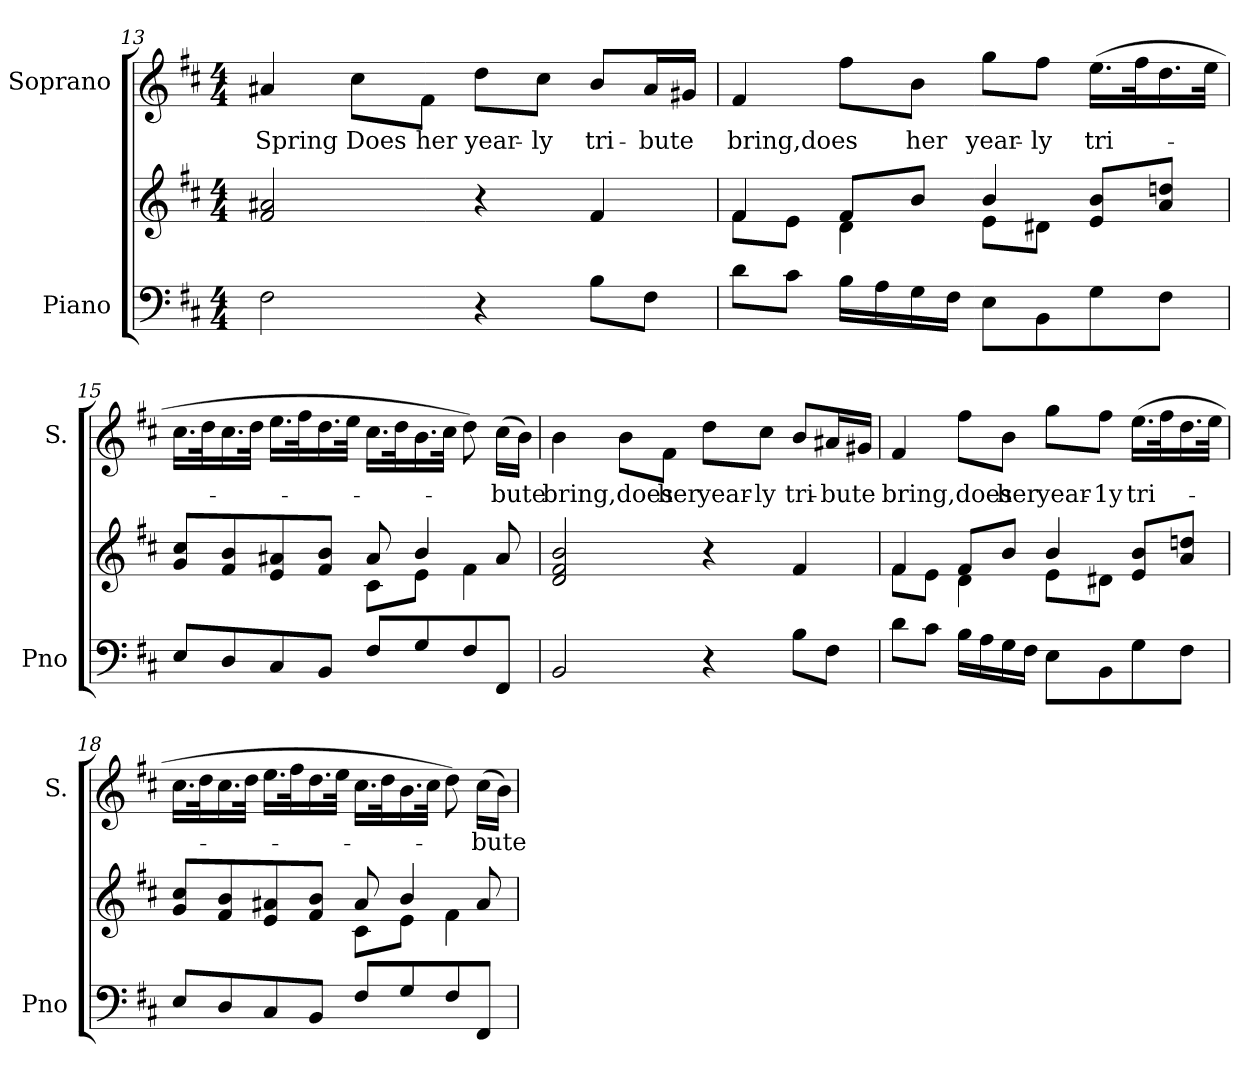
**kern	**kern	**kern	**text
*part2	*part2	*part1	*part1
*staff3	*staff2	*staff1	*staff1
*I"Piano	*	*I"Soprano	*
*I'Pno	*	*I'S.	*
!!LO:PB:g=z
*clefF4	*clefG2	*clefG2	*
*k[f#c#]	*k[f#c#]	*k[f#c#]	*
*M4/4	*M4/4	*M4/4	*
=13	=13	=13	=13
!	!	!	!LO:LY:b
2F#\	2f#/ 2a#X/	4a#X/	Spring
!	!	!	!LO:LY:b
.	.	8cc#\L	Does
!	!	!	!LO:LY:b
.	.	8f#\J	her
!	!	!	!LO:LY:b
4r	4r	8dd\L	year-
!	!	!	!LO:LY:b
.	.	8cc#\J	-ly
!	!	!	!LO:LY:b
8B\L	4f#/	8b/L	tri-
!	!	!	!LO:LY:b
8F#\J	.	16a#/L	-bute
.	.	16g#X/JJ	.
=14	=14	=14	=14
*	*^	*	*
!	!	!	!	!LO:LY:b
8d\L	4f#/	8f#\L	4f#/	bring,does
8c#\J	.	8e\J	.	.
16B\LL	8f#/L	4d\	8ff#\L	.
16A\	.	.	.	.
!	!	!	!	!LO:LY:b
16G\	8b/J	.	8b\J	her
16F#\JJ	.	.	.	.
!	!	!	!	!LO:LY:b
8E\L	4b/	8e\L	8gg\L	year-
!	!	!	!	!LO:LY:b
8BB\	.	8d#X\J	8ff#\J	-ly
!	!	!	!	!LO:LY:b
8G\	8e/ 8b/L	4ryy	(>16.ee\LL	tri-
.	.	.	32ff#\K	.
8F#\J	8a/ 8ddn/J	.	16.dd\	.
.	.	.	32ee\JJk	.
=15	=15	=15	=15	=15
8E/L	8g/ 8cc#/L	2ryy	16.cc#\LL	.
.	.	.	32dd\K	.
8D/	8f#/ 8b/	.	16.cc#\	.
.	.	.	32dd\JJk	.
8C#/	8e/ 8a#X/	.	16.ee\LL	.
.	.	.	32ff#\K	.
8BB/J	8f#/ 8b/J	.	16.dd\	.
.	.	.	32ee\JJk	.
8F#/L	8a#/	8c#\L	16.cc#\LL	.
.	.	.	32dd\K	.
8G/	4b/	8e\J	16.b\	.
.	.	.	32cc#\JJk	.
8F#/	.	4f#\	8dd\)	.
!	!	!	!	!LO:LY:b
8FF#/J	8a#/	.	(>16cc#\LL	-bute
.	.	.	16b\JJ)	.
*	*v	*v	*	*
!!LO:LB:g=z
=16	=16	=16	=16
!	!	!	!LO:LY:b
2BB/	2d/ 2f#/ 2b/	4b\	bring,does
.	.	8b\L	.
!	!	!	!LO:LY:b
.	.	8f#\J	her
!	!	!	!LO:LY:b
4r	4r	8dd\L	year-
!	!	!	!LO:LY:b
.	.	8cc#\J	-ly
!	!	!	!LO:LY:b
8B\L	4f#/	8b/L	tri-
!	!	!	!LO:LY:b
8F#\J	.	16a#X/L	-bute
.	.	16g#X/JJ	.
=17	=17	=17	=17
*	*^	*	*
!	!	!	!	!LO:LY:b
8d\L	4f#/	8f#\L	4f#/	bring,does
8c#\J	.	8e\J	.	.
16B\LL	8f#/L	4d\	8ff#\L	.
16A\	.	.	.	.
!	!	!	!	!LO:LY:b
16G\	8b/J	.	8b\J	her
16F#\JJ	.	.	.	.
!	!	!	!	!LO:LY:b
8E\L	4b/	8e\L	8gg\L	year-
!	!	!	!	!LO:LY:b
8BB\	.	8d#X\J	8ff#\J	-1y
!	!	!	!	!LO:LY:b
8G\	8e/ 8b/L	4ryy	(>16.ee\LL	tri-
.	.	.	32ff#\K	.
8F#\J	8a/ 8ddn/J	.	16.dd\	.
.	.	.	32ee\JJk	.
=18	=18	=18	=18	=18
8E/L	8g/ 8cc#/L	2ryy	16.cc#\LL	.
.	.	.	32dd\K	.
8D/	8f#/ 8b/	.	16.cc#\	.
.	.	.	32dd\JJk	.
8C#/	8e/ 8a#X/	.	16.ee\LL	.
.	.	.	32ff#\K	.
8BB/J	8f#/ 8b/J	.	16.dd\	.
.	.	.	32ee\JJk	.
8F#/L	8a#/	8c#\L	16.cc#\LL	.
.	.	.	32dd\K	.
8G/	4b/	8e\J	16.b\	.
.	.	.	32cc#\JJk	.
8F#/	.	4f#\	8dd\)	.
!	!	!	!	!LO:LY:b
8FF#/J	8a#/	.	(>16cc#\LL	-bute
.	.	.	16b\JJ)	.
*	*v	*v	*	*
=	=	=	=
*-	*-	*-	*-
